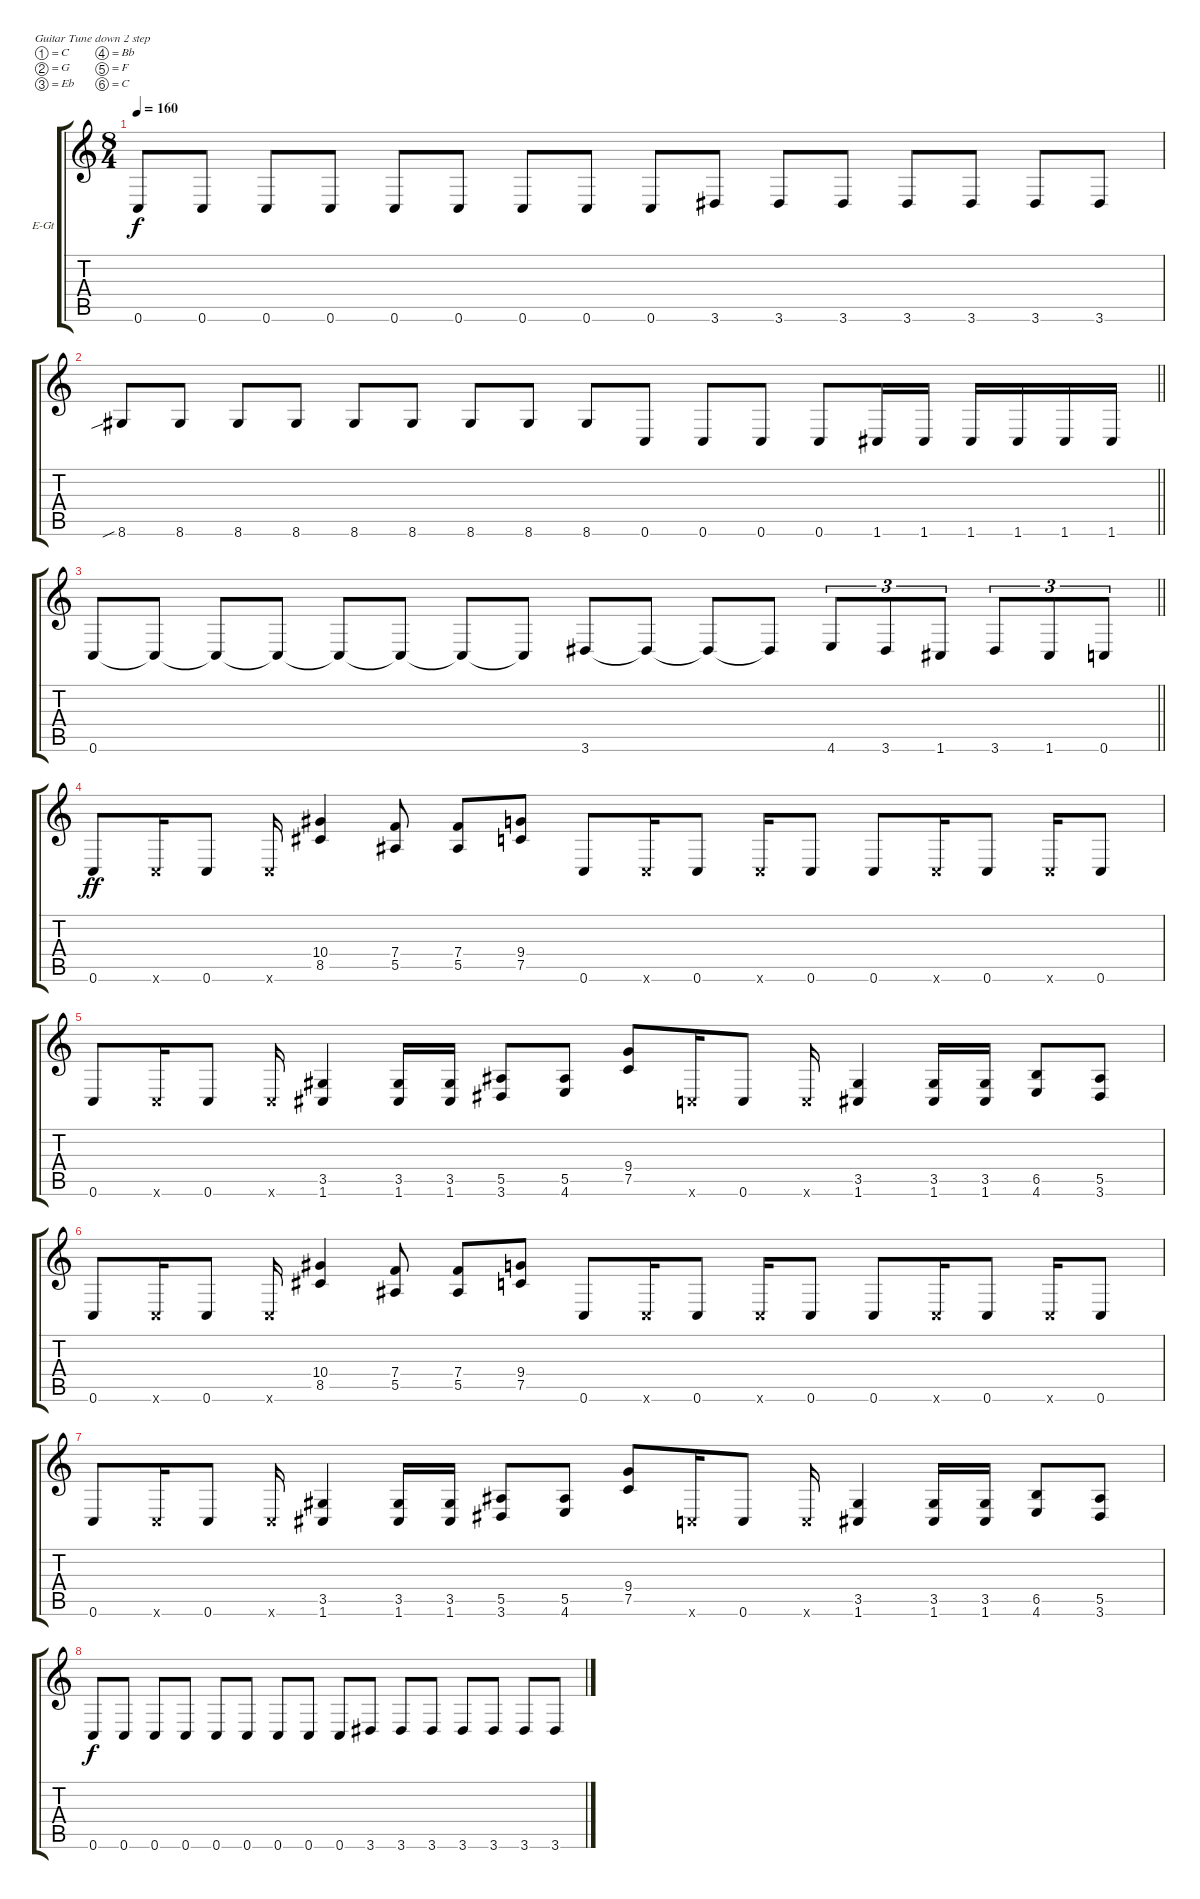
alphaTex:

\defaultSystemsLayout 4
\bracketExtendMode groupsimilarinstruments
\firstSystemTrackNameOrientation horizontal
\otherSystemsTrackNameOrientation horizontal
\track ("Electric Guitar" "E-Gt") {instrument distortionguitar}
\staff {score tabs}
\tuning (C4 G3 Eb3 Bb2 F2 C2)
\ts (8 4)
\tempo 160
\clef g2
\ks c
0.6.8{dy f} 0.6.8 0.6.8 0.6.8 0.6.8 0.6.8 0.6.8 0.6.8 0.6.8 3.6.8 3.6.8 3.6.8 3.6.8 3.6.8 3.6.8 3.6.8 |
\barLineRight lightlight
8.6{sib}.8 8.6.8 8.6.8 8.6.8 8.6.8 8.6.8 8.6.8 8.6.8 8.6.8 0.6.8 0.6.8 0.6.8 0.6.8 1.6.16 1.6.16 1.6.16 1.6.16 1.6.16 1.6.16 |
\barLineRight lightlight
0.6.8 0.6{t}.8 0.6{t}.8 0.6{t}.8 0.6{t}.8 0.6{t}.8 0.6{t}.8 0.6{t}.8 3.6.8 3.6{t}.8 3.6{t}.8 3.6{t}.8 4.6.8{tu (3 2)} 3.6.8{tu (3 2)} 1.6.8{tu (3 2)} 3.6.8{tu (3 2)} 1.6.8{tu (3 2)} 0.6.8{tu (3 2)} |
0.6.8{dy ff} 0.6{x}.16 0.6.8 0.6{x}.16 (8.5 10.4).4 (5.5 7.4).8 (5.5 7.4).8 (7.5 9.4).8 0.6.8 0.6{x}.16 0.6.8 0.6{x}.16 0.6.8 0.6.8 0.6{x}.16 0.6.8 0.6{x}.16 0.6.8 |
0.6.8 0.6{x}.16 0.6.8 0.6{x}.16 (3.5 1.6).4 (3.5 1.6).16 (3.5 1.6).16 (5.5 3.6).8 (4.6 5.5).8 (7.5 9.4).8 0.6{x}.16 0.6.8 0.6{x}.16 (1.6 3.5).4 (1.6 3.5).16 (1.6 3.5).16 (4.6 6.5).8 (3.6 5.5).8 |
0.6.8 0.6{x}.16 0.6.8 0.6{x}.16 (8.5 10.4).4 (5.5 7.4).8 (5.5 7.4).8 (7.5 9.4).8 0.6.8 0.6{x}.16 0.6.8 0.6{x}.16 0.6.8 0.6.8 0.6{x}.16 0.6.8 0.6{x}.16 0.6.8 |
0.6.8 0.6{x}.16 0.6.8 0.6{x}.16 (3.5 1.6).4 (3.5 1.6).16 (3.5 1.6).16 (5.5 3.6).8 (4.6 5.5).8 (7.5 9.4).8 0.6{x}.16 0.6.8 0.6{x}.16 (1.6 3.5).4 (1.6 3.5).16 (1.6 3.5).16 (4.6 6.5).8 (3.6 5.5).8 |
0.6.8{dy f} 0.6.8 0.6.8 0.6.8 0.6.8 0.6.8 0.6.8 0.6.8 0.6.8 3.6.8 3.6.8 3.6.8 3.6.8 3.6.8 3.6.8 3.6.8
